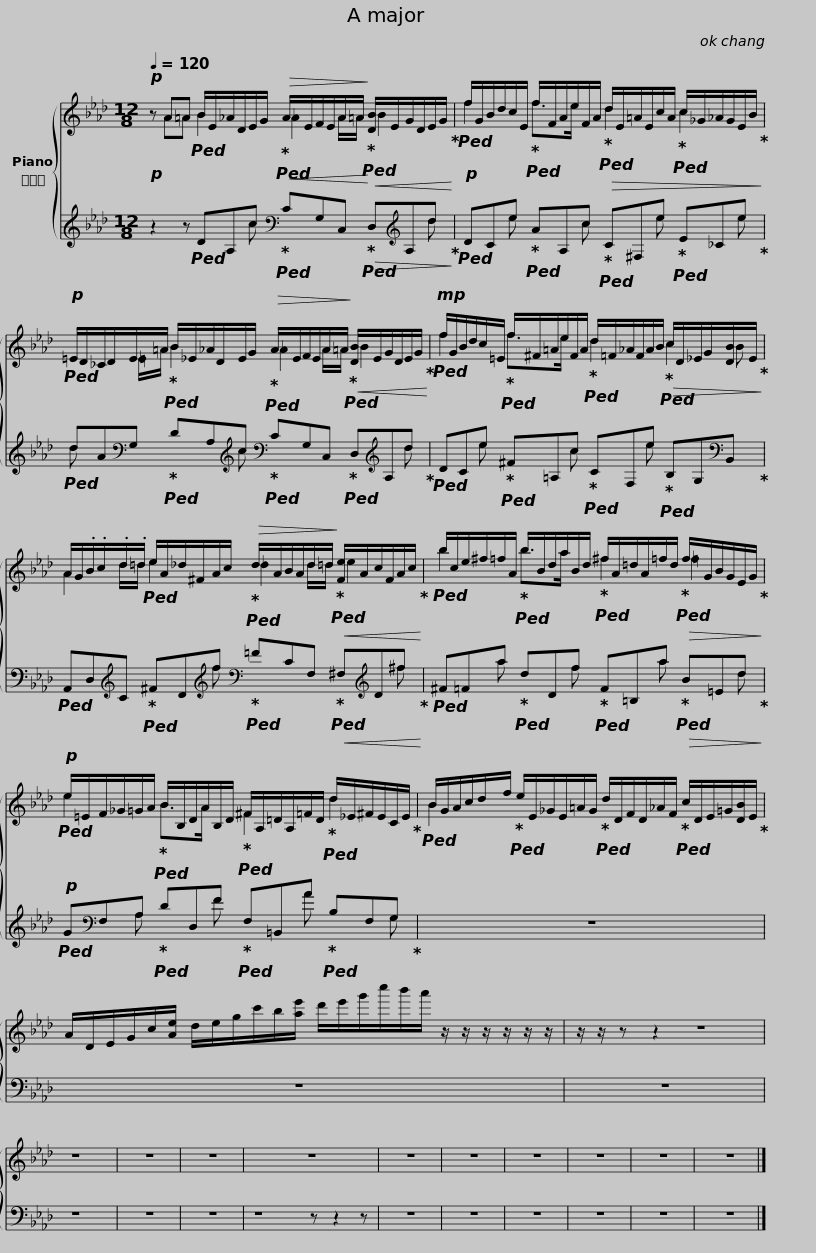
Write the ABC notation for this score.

X:1
%%score { ( 1 2 ) ( 3 4 ) }
L:1/8
Q:1/4=120
M:12/8
I:linebreak $
K:Ab
V:1 treble
V:2 treble
V:3 treble
V:4 treble
V:1
!p! z A=A!ped! B/E/_A/D/E/G/!ped-up!!ped!!>(! A/E/F/E/A/=A/!ped-up!!>)!!ped!!<(! [DB]/E/G/D/E/G/!ped-up!!<)! |$!ped! f/G/B/d/c/E/!ped-up!!ped! f/F/A/e/F/A/!ped-up!!ped!!>(! d/E/=A/E/c/A/!ped-up!!ped! c/_G/_A/G/E/B/!>)!!ped-up! |$!p!!ped! =E/D/_C/D/E/=A/!ped-up!!ped! B/_E/_A/D/E/G/!ped-up!!ped!!>(! A/E/F/E/A/=A/!ped-up!!>)!!ped!!<(! [DB]/E/G/D/E/G/!ped-up!!<)! |$!mp!!ped! f/G/B/d/c/=E/!ped-up!!ped! f/^F/=A/e/F/A/!ped-up!!ped! d/=F/_A/F/A/B/!ped-up!!ped!!>(! c/D/_E/G/[DB]/E/!ped-up!!>)! |$ A/G/.B/.c/.d/.=d/!ped! e/A/_d/^F/A/c/!ped-up!!ped!!>(! d/A/B/A/d/=d/!ped-up!!>)!!ped!!<(! [Fe]/A/c/F/A/c/!ped-up!!<)! |$ %5
!ped! b/c/e/^f/=f/A/!ped-up!!ped! b/B/d/a/B/d/!ped-up!!ped! ^f/A/=d/A/=f/d/!ped-up!!ped!!>(! f/G/B/G/E/G/!ped-up!!>)! |$!p!!ped! e/=E/F/_G/=G/A/!ped-up!!ped! B/B,/D/A/B,/D/!ped-up!!ped! ^F/A,/=D/A,/=F/D/!ped-up!!ped! d/_E/^F/E/C/E/!ped-up! |$!ped! B/G/A/c/d/f/!ped-up!!ped! e/E/_G/E/=A/G/!ped-up!!ped! d/D/F/D/_A/F/!ped-up!!ped! c/D/E/=G/[DB]/E/!ped-up! |$ A/D/E/G/c/[Ae]/ d/e/g/c'/b/[ae']/ d'/e'/g'/c''/b'/a'/ z/ z/ z/ z/ z/ z/ | z/ z/ z z2 z8 | %10
 z12 | z12 | z12 |$ z12 | z12 | %15
 z12 | z12 | z12 | z12 | z12 |] %20
V:2
 x A=A B2 x _A2 A/=A/ B2 x |$ f2 x f>e x d2 x c2 x |$ x2 =E/=A/ B2 x _A2 A/=A/ B2 x |$ f2 x f>e x d2 x c2 B |$ A2 d/=d/ e2 x _d2 d/=d/ e2 x |$ %5
 b2 x b>a x ^f2 x =f2 x |$ e2 x B>A x ^F2 x d2 x |$ B2 x10 |$ x12 | x12 | %10
 x12 | x12 | x12 |$ x12 | x12 | %15
 x12 | x12 | x12 | x12 | x12 |] %20
V:3
!p! z2 z!ped! DA,c!ped-up![K:bass]!ped!!<(! CG,C,!ped-up!!<)!!ped!!>(! D,[K:treble]A,d!ped-up!!>)! |$!p!!ped! DCe!ped-up!!ped! AA,c!ped-up!!ped! C^F,e!ped-up!!ped! E_Ce!ped-up! |$!ped! dA[K:bass]G,!ped-up!!ped! DA,[K:treble]c!ped-up![K:bass]!ped! CG,C,!ped-up!!ped! D,[K:treble]A,d!ped-up! |$!ped! DCe!ped-up!!ped! ^F=A,c!ped-up!!ped! CF,e!ped-up!!ped! B,G,[K:bass]B,,!ped-up! |$!ped! A,,D,[K:treble]C!ped-up!!ped! ^FD[K:treble]f!ped-up![K:bass]!ped! =FCF,!ped-up!!ped!!<(! ^F,[K:treble]D^f!ped-up!!<)! |$ %5
!ped! ^F=Fa!ped-up!!ped! dDf!ped-up!!ped! F=B,a!ped-up!!ped!!>(! B=Ed!ped-up!!>)! |$!p!!ped! G[K:bass]F,A,!ped-up!!ped! DD,F!ped-up!!ped! F,=B,,A!ped-up!!ped! B,F,G,!ped-up! |$ z12 |$ z12 | z12 | %10
 z12 | z12 | z12 |$[K:Ab] z8 z z2 z | z12 | %15
 z12 | z12 | z12 | z12 | z12 |] %20
V:4
 x5 c[K:bass] x4[K:treble] x d |$ x2 e x2 c x2 e x2 e |$ d x[K:bass] x3[K:treble] c[K:bass] x4[K:treble] x d |$ x2 e x2 c x2 e x2[K:bass] x |$ x2[K:treble] x3[K:treble] f[K:bass] x4[K:treble] x ^f |$ %5
 x2 a x2 f x2 a x2 d |$ x[K:bass] x A, x2 F x2 A x2 G, |$ x12 |$ x12 | x12 | %10
 x12 | x12 | x12 |$[K:Ab] x12 | x12 | %15
 x12 | x12 | x12 | x12 | x12 |] %20
